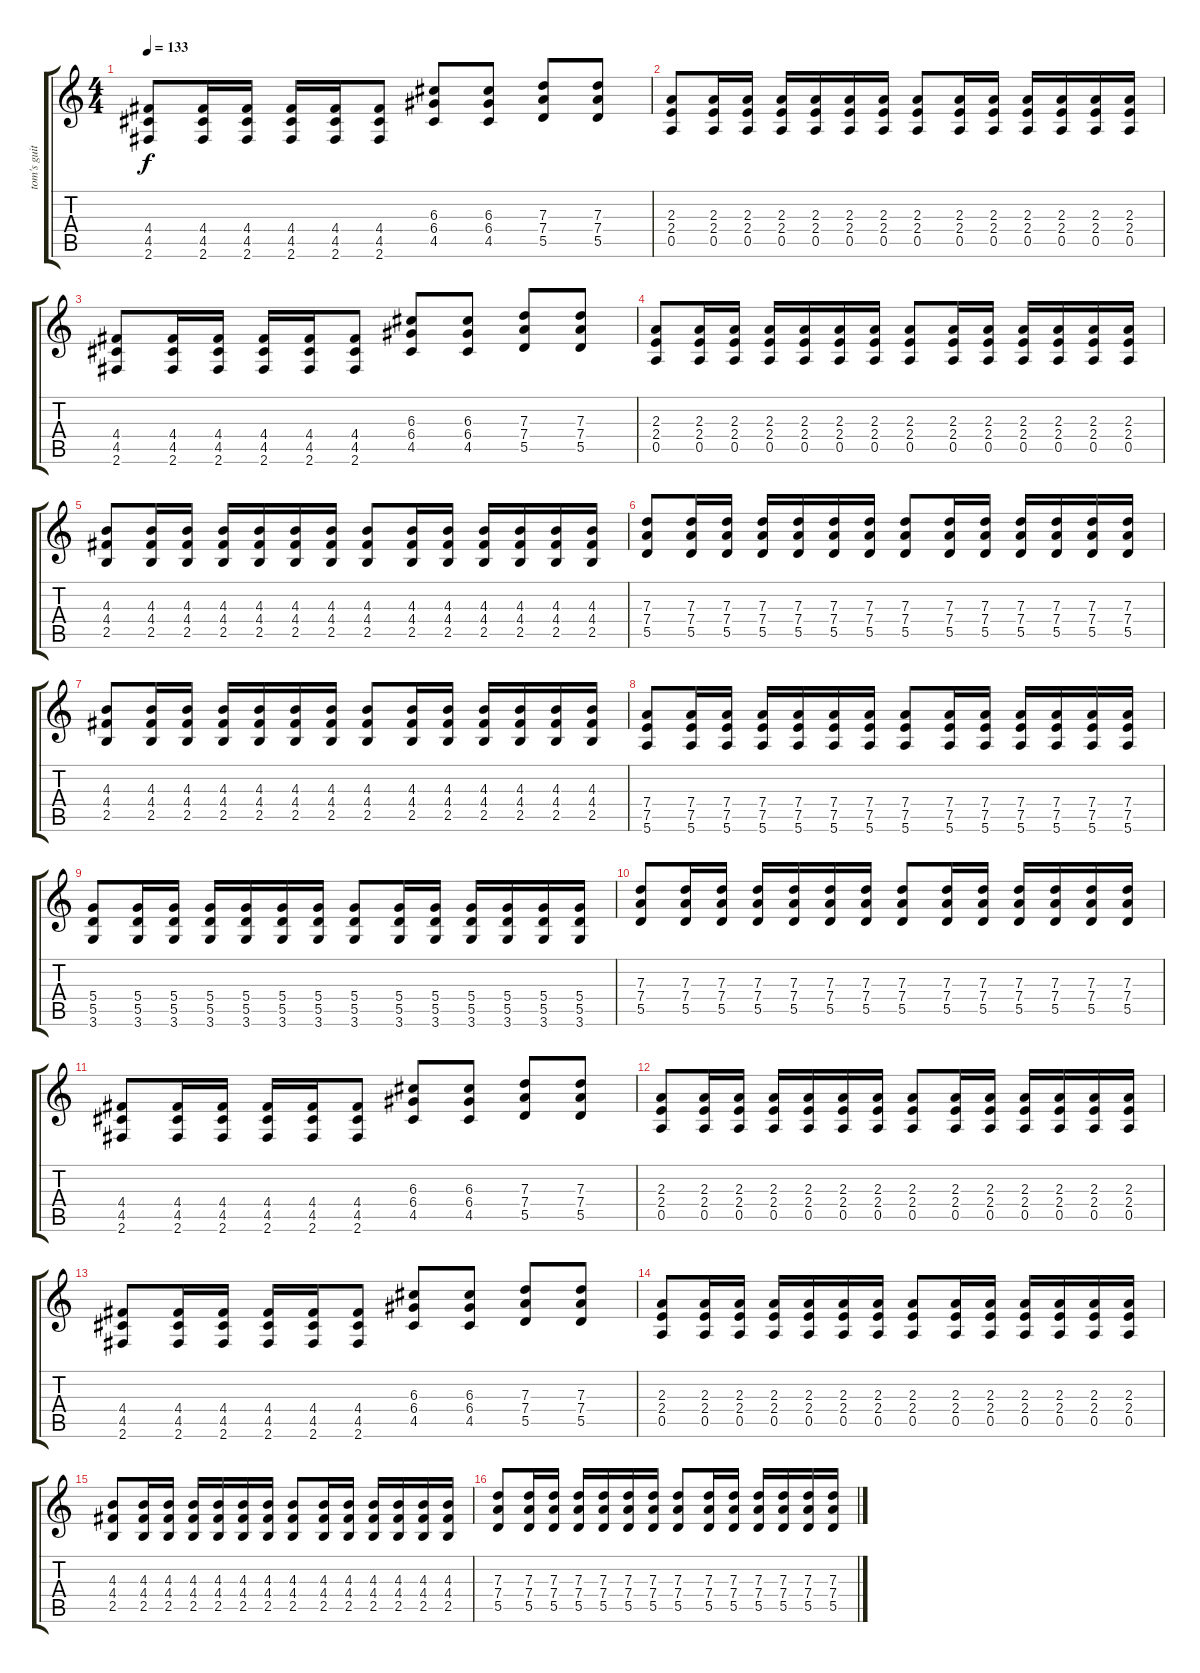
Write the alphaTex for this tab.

\track ("tom's guitar" "tom's guit") {instrument distortionguitar}
\staff {score tabs}
\tuning (E4 B3 G3 D3 A2 E2) {hide}
\ts (4 4)
\tempo 133
\clef g2
\ks c
(4.4 4.5 2.6).8{dy f instrument distortionguitar} (4.4 4.5 2.6).16 (4.4 4.5 2.6).16 (4.4 4.5 2.6).16 (4.4 4.5 2.6).16 (4.4 4.5 2.6).8 (6.3 6.4 4.5).8 (6.3 6.4 4.5).8 (7.3 7.4 5.5).8 (7.3 7.4 5.5).8 |
(2.3 2.4 0.5).8 (2.3 2.4 0.5).16 (2.3 2.4 0.5).16 (2.3 2.4 0.5).16 (2.3 2.4 0.5).16 (2.3 2.4 0.5).16 (2.3 2.4 0.5).16 (2.3 2.4 0.5).8 (2.3 2.4 0.5).16 (2.3 2.4 0.5).16 (2.3 2.4 0.5).16 (2.3 2.4 0.5).16 (2.3 2.4 0.5).16 (2.3 2.4 0.5).16 |
(4.4 4.5 2.6).8 (4.4 4.5 2.6).16 (4.4 4.5 2.6).16 (4.4 4.5 2.6).16 (4.4 4.5 2.6).16 (4.4 4.5 2.6).8 (6.3 6.4 4.5).8 (6.3 6.4 4.5).8 (7.3 7.4 5.5).8 (7.3 7.4 5.5).8 |
(2.3 2.4 0.5).8 (2.3 2.4 0.5).16 (2.3 2.4 0.5).16 (2.3 2.4 0.5).16 (2.3 2.4 0.5).16 (2.3 2.4 0.5).16 (2.3 2.4 0.5).16 (2.3 2.4 0.5).8 (2.3 2.4 0.5).16 (2.3 2.4 0.5).16 (2.3 2.4 0.5).16 (2.3 2.4 0.5).16 (2.3 2.4 0.5).16 (2.3 2.4 0.5).16 |
(4.3 4.4 2.5).8 (4.3 4.4 2.5).16 (4.3 4.4 2.5).16 (4.3 4.4 2.5).16 (4.3 4.4 2.5).16 (4.3 4.4 2.5).16 (4.3 4.4 2.5).16 (4.3 4.4 2.5).8 (4.3 4.4 2.5).16 (4.3 4.4 2.5).16 (4.3 4.4 2.5).16 (4.3 4.4 2.5).16 (4.3 4.4 2.5).16 (4.3 4.4 2.5).16 |
(7.3 7.4 5.5).8 (7.3 7.4 5.5).16 (7.3 7.4 5.5).16 (7.3 7.4 5.5).16 (7.3 7.4 5.5).16 (7.3 7.4 5.5).16 (7.3 7.4 5.5).16 (7.3 7.4 5.5).8 (7.3 7.4 5.5).16 (7.3 7.4 5.5).16 (7.3 7.4 5.5).16 (7.3 7.4 5.5).16 (7.3 7.4 5.5).16 (7.3 7.4 5.5).16 |
(4.3 4.4 2.5).8 (4.3 4.4 2.5).16 (4.3 4.4 2.5).16 (4.3 4.4 2.5).16 (4.3 4.4 2.5).16 (4.3 4.4 2.5).16 (4.3 4.4 2.5).16 (4.3 4.4 2.5).8 (4.3 4.4 2.5).16 (4.3 4.4 2.5).16 (4.3 4.4 2.5).16 (4.3 4.4 2.5).16 (4.3 4.4 2.5).16 (4.3 4.4 2.5).16 |
(7.4 7.5 5.6).8 (7.4 7.5 5.6).16 (7.4 7.5 5.6).16 (7.4 7.5 5.6).16 (7.4 7.5 5.6).16 (7.4 7.5 5.6).16 (7.4 7.5 5.6).16 (7.4 7.5 5.6).8 (7.4 7.5 5.6).16 (7.4 7.5 5.6).16 (7.4 7.5 5.6).16 (7.4 7.5 5.6).16 (7.4 7.5 5.6).16 (7.4 7.5 5.6).16 |
(5.4 5.5 3.6).8 (5.4 5.5 3.6).16 (5.4 5.5 3.6).16 (5.4 5.5 3.6).16 (5.4 5.5 3.6).16 (5.4 5.5 3.6).16 (5.4 5.5 3.6).16 (5.4 5.5 3.6).8 (5.4 5.5 3.6).16 (5.4 5.5 3.6).16 (5.4 5.5 3.6).16 (5.4 5.5 3.6).16 (5.4 5.5 3.6).16 (5.4 5.5 3.6).16 |
(7.3 7.4 5.5).8 (7.3 7.4 5.5).16 (7.3 7.4 5.5).16 (7.3 7.4 5.5).16 (7.3 7.4 5.5).16 (7.3 7.4 5.5).16 (7.3 7.4 5.5).16 (7.3 7.4 5.5).8 (7.3 7.4 5.5).16 (7.3 7.4 5.5).16 (7.3 7.4 5.5).16 (7.3 7.4 5.5).16 (7.3 7.4 5.5).16 (7.3 7.4 5.5).16 |
(4.4 4.5 2.6).8 (4.4 4.5 2.6).16 (4.4 4.5 2.6).16 (4.4 4.5 2.6).16 (4.4 4.5 2.6).16 (4.4 4.5 2.6).8 (6.3 6.4 4.5).8 (6.3 6.4 4.5).8 (7.3 7.4 5.5).8 (7.3 7.4 5.5).8 |
(2.3 2.4 0.5).8 (2.3 2.4 0.5).16 (2.3 2.4 0.5).16 (2.3 2.4 0.5).16 (2.3 2.4 0.5).16 (2.3 2.4 0.5).16 (2.3 2.4 0.5).16 (2.3 2.4 0.5).8 (2.3 2.4 0.5).16 (2.3 2.4 0.5).16 (2.3 2.4 0.5).16 (2.3 2.4 0.5).16 (2.3 2.4 0.5).16 (2.3 2.4 0.5).16 |
(4.4 4.5 2.6).8 (4.4 4.5 2.6).16 (4.4 4.5 2.6).16 (4.4 4.5 2.6).16 (4.4 4.5 2.6).16 (4.4 4.5 2.6).8 (6.3 6.4 4.5).8 (6.3 6.4 4.5).8 (7.3 7.4 5.5).8 (7.3 7.4 5.5).8 |
(2.3 2.4 0.5).8 (2.3 2.4 0.5).16 (2.3 2.4 0.5).16 (2.3 2.4 0.5).16 (2.3 2.4 0.5).16 (2.3 2.4 0.5).16 (2.3 2.4 0.5).16 (2.3 2.4 0.5).8 (2.3 2.4 0.5).16 (2.3 2.4 0.5).16 (2.3 2.4 0.5).16 (2.3 2.4 0.5).16 (2.3 2.4 0.5).16 (2.3 2.4 0.5).16 |
(4.3 4.4 2.5).8 (4.3 4.4 2.5).16 (4.3 4.4 2.5).16 (4.3 4.4 2.5).16 (4.3 4.4 2.5).16 (4.3 4.4 2.5).16 (4.3 4.4 2.5).16 (4.3 4.4 2.5).8 (4.3 4.4 2.5).16 (4.3 4.4 2.5).16 (4.3 4.4 2.5).16 (4.3 4.4 2.5).16 (4.3 4.4 2.5).16 (4.3 4.4 2.5).16 |
(7.3 7.4 5.5).8 (7.3 7.4 5.5).16 (7.3 7.4 5.5).16 (7.3 7.4 5.5).16 (7.3 7.4 5.5).16 (7.3 7.4 5.5).16 (7.3 7.4 5.5).16 (7.3 7.4 5.5).8 (7.3 7.4 5.5).16 (7.3 7.4 5.5).16 (7.3 7.4 5.5).16 (7.3 7.4 5.5).16 (7.3 7.4 5.5).16 (7.3 7.4 5.5).16
